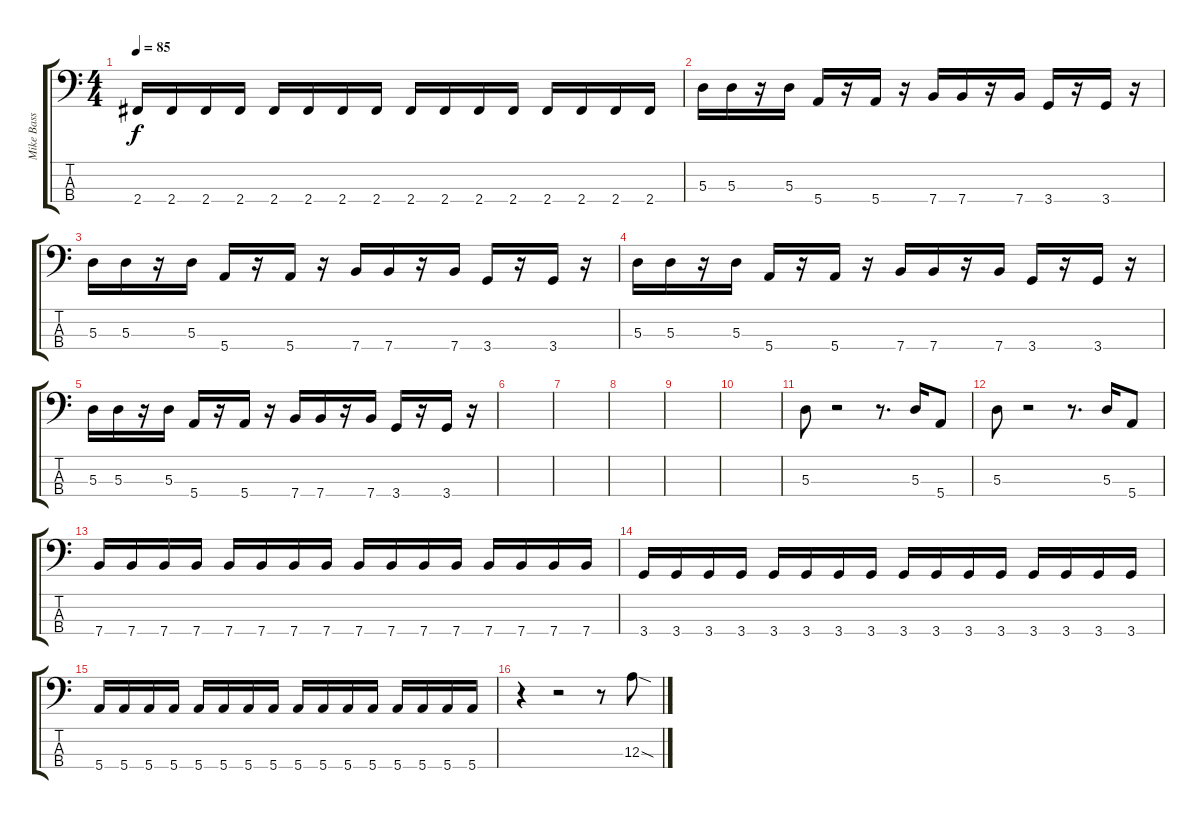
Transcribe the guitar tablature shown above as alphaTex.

\track ("Mike Bass" "Mike Bass") {instrument electricbasspick}
\staff {score tabs}
\tuning (G2 D2 A1 E1) {hide}
\ts (4 4)
\tempo 85
\clef f4
\ks c
2.4.16{dy f} 2.4.16 2.4.16 2.4.16 2.4.16 2.4.16 2.4.16 2.4.16 2.4.16 2.4.16 2.4.16 2.4.16 2.4.16 2.4.16 2.4.16 2.4.16 |
5.3.16 5.3.16 r.16 5.3.16 5.4.16 r.16 5.4.16 r.16 7.4.16 7.4.16 r.16 7.4.16 3.4.16 r.16 3.4.16 r.16 |
5.3.16 5.3.16 r.16 5.3.16 5.4.16 r.16 5.4.16 r.16 7.4.16 7.4.16 r.16 7.4.16 3.4.16 r.16 3.4.16 r.16 |
5.3.16 5.3.16 r.16 5.3.16 5.4.16 r.16 5.4.16 r.16 7.4.16 7.4.16 r.16 7.4.16 3.4.16 r.16 3.4.16 r.16 |
5.3.16 5.3.16 r.16 5.3.16 5.4.16 r.16 5.4.16 r.16 7.4.16 7.4.16 r.16 7.4.16 3.4.16 r.16 3.4.16 r.16 |
|
|
|
|
|
5.3.8 r.2 r.8{d} 5.3.16 5.4.8 |
5.3.8 r.2 r.8{d} 5.3.16 5.4.8 |
7.4.16 7.4.16 7.4.16 7.4.16 7.4.16 7.4.16 7.4.16 7.4.16 7.4.16 7.4.16 7.4.16 7.4.16 7.4.16 7.4.16 7.4.16 7.4.16 |
3.4.16 3.4.16 3.4.16 3.4.16 3.4.16 3.4.16 3.4.16 3.4.16 3.4.16 3.4.16 3.4.16 3.4.16 3.4.16 3.4.16 3.4.16 3.4.16 |
5.4.16 5.4.16 5.4.16 5.4.16 5.4.16 5.4.16 5.4.16 5.4.16 5.4.16 5.4.16 5.4.16 5.4.16 5.4.16 5.4.16 5.4.16 5.4.16 |
r.4 r.2 r.8 12.3{sod}.8
